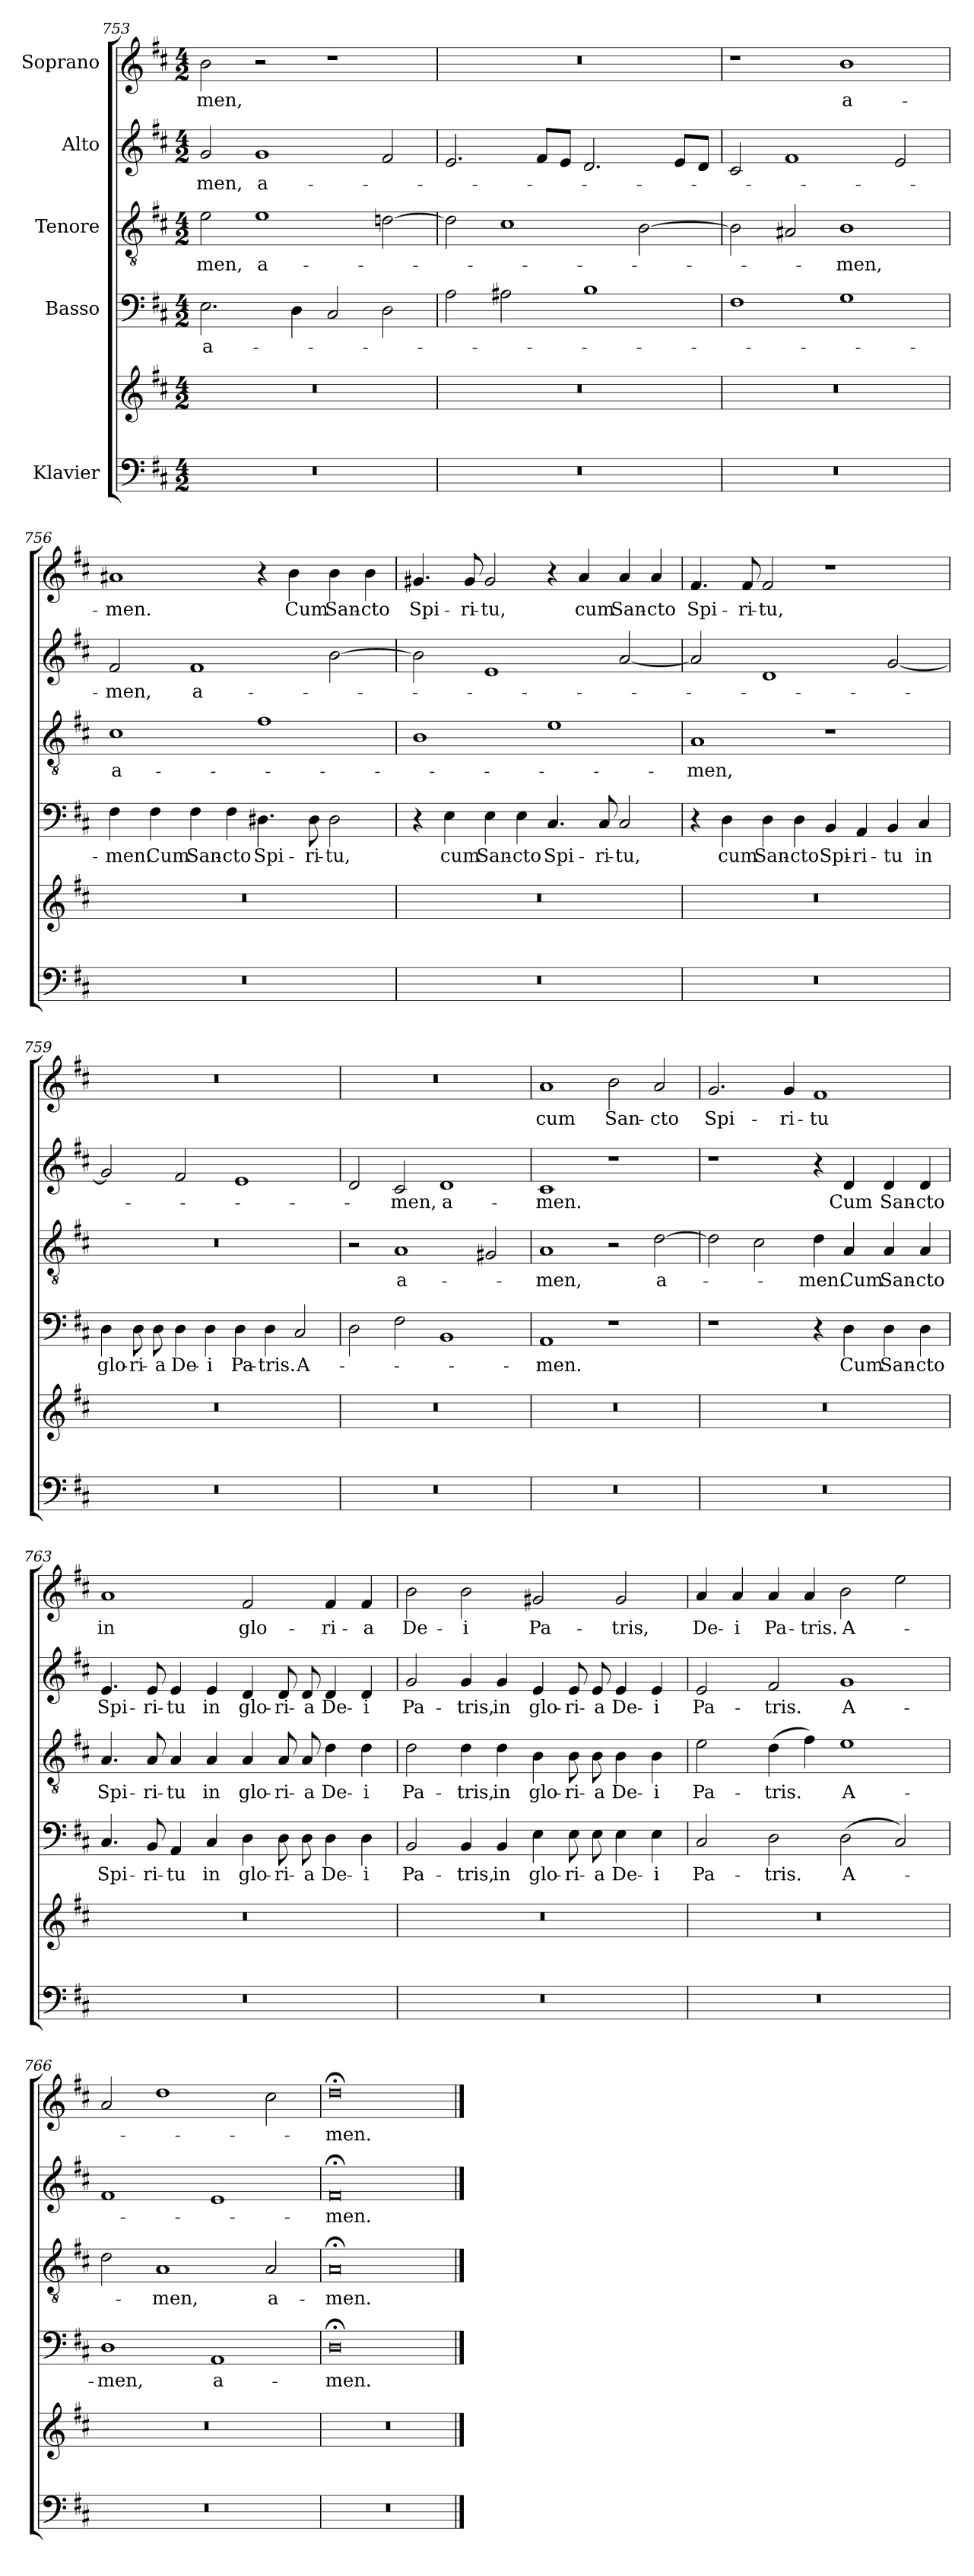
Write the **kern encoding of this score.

**kern	**kern	**kern	**text	**kern	**text	**kern	**text	**kern	**text
*part5	*part5	*part4	*part4	*part3	*part3	*part2	*part2	*part1	*part1
*staff6	*staff5	*staff4	*staff4	*staff3	*staff3	*staff2	*staff2	*staff1	*staff1
*I"Klavier	*	*I"Basso	*	*I"Tenore	*	*I"Alto	*	*I"Soprano	*
!!LO:LB:g=z
*clefF4	*clefG2	*clefF4	*	*clefGv2	*	*clefG2	*	*clefG2	*
*k[f#c#]	*k[f#c#]	*k[f#c#]	*	*k[f#c#]	*	*k[f#c#]	*	*k[f#c#]	*
*M4/2	*M4/2	*M4/2	*	*M4/2	*	*M4/2	*	*M4/2	*
=753	=753	=753	=753	=753	=753	=753	=753	=753	=753
!	!	!	!LO:LY:b	!	!LO:LY:b	!	!LO:LY:b	!	!LO:LY:b
0r	0r	2.E\	a-	2e\	-men,	2g/	-men,	2b\	-men,
!	!	!	!	!	!LO:LY:b	!	!LO:LY:b	!	!
.	.	.	.	1e	a-	1g	a-	2r	.
.	.	4D\	.	.	.	.	.	.	.
.	.	2C#/	.	.	.	.	.	1r	.
.	.	2D\	.	[2dn\	.	2f#/	.	.	.
=754	=754	=754	=754	=754	=754	=754	=754	=754	=754
0r	0r	2A\	.	2d\]	.	2.e/	.	0r	.
.	.	2A#X\	.	1c#	.	.	.	.	.
.	.	.	.	.	.	8f#/L	.	.	.
.	.	.	.	.	.	8e/J	.	.	.
.	.	1B	.	.	.	2.d/	.	.	.
.	.	.	.	[2B\	.	.	.	.	.
.	.	.	.	.	.	8e/L	.	.	.
.	.	.	.	.	.	8d/J	.	.	.
=755	=755	=755	=755	=755	=755	=755	=755	=755	=755
0r	0r	1F#	.	2B\]	.	2c#/	.	1r	.
.	.	.	.	2A#X/	.	1f#	.	.	.
!	!	!	!	!	!LO:LY:b	!	!	!	!LO:LY:b
.	.	1G	.	1B	-men,	.	.	1b	a-
.	.	.	.	.	.	2e/	.	.	.
=756	=756	=756	=756	=756	=756	=756	=756	=756	=756
!	!	!	!LO:LY:b	!	!LO:LY:b	!	!LO:LY:b	!	!LO:LY:b
0r	0r	4F#\	-men.	1c#	a-	2f#/	-men,	1a#X	-men.
!	!	!	!LO:LY:b	!	!	!	!	!	!
.	.	4F#\	Cum	.	.	.	.	.	.
!	!	!	!LO:LY:b	!	!	!	!LO:LY:b	!	!
.	.	4F#\	San-	.	.	1f#	a-	.	.
!	!	!	!LO:LY:b	!	!	!	!	!	!
.	.	4F#\	-cto	.	.	.	.	.	.
!	!	!	!LO:LY:b	!	!	!	!	!	!
.	.	4.D#X\	Spi-	1f#	.	.	.	4r	.
!	!	!	!	!	!	!	!	!	!LO:LY:b
.	.	.	.	.	.	.	.	4b\	Cum
!	!	!	!LO:LY:b	!	!	!	!	!	!
.	.	8D#\	-ri-	.	.	.	.	.	.
!	!	!	!LO:LY:b	!	!	!	!	!	!LO:LY:b
.	.	2D#\	-tu,	.	.	[2b\	.	4b\	San-
!	!	!	!	!	!	!	!	!	!LO:LY:b
.	.	.	.	.	.	.	.	4b\	-cto
!!LO:PB:g=z
=757	=757	=757	=757	=757	=757	=757	=757	=757	=757
!	!	!	!	!	!	!	!	!	!LO:LY:b
0r	0r	4r	.	1B	.	2b\]	.	4.g#X/	Spi-
!	!	!	!LO:LY:b	!	!	!	!	!	!
.	.	4E\	cum	.	.	.	.	.	.
!	!	!	!	!	!	!	!	!	!LO:LY:b
.	.	.	.	.	.	.	.	8g#/	-ri-
!	!	!	!LO:LY:b	!	!	!	!	!	!LO:LY:b
.	.	4E\	San-	.	.	1e	.	2g#/	-tu,
!	!	!	!LO:LY:b	!	!	!	!	!	!
.	.	4E\	-cto	.	.	.	.	.	.
!	!	!	!LO:LY:b	!	!	!	!	!	!
.	.	4.C#/	Spi-	1e	.	.	.	4r	.
!	!	!	!	!	!	!	!	!	!LO:LY:b
.	.	.	.	.	.	.	.	4a/	cum
!	!	!	!LO:LY:b	!	!	!	!	!	!
.	.	8C#/	-ri-	.	.	.	.	.	.
!	!	!	!LO:LY:b	!	!	!	!	!	!LO:LY:b
.	.	2C#/	-tu,	.	.	[2a/	.	4a/	San-
!	!	!	!	!	!	!	!	!	!LO:LY:b
.	.	.	.	.	.	.	.	4a/	-cto
=758	=758	=758	=758	=758	=758	=758	=758	=758	=758
!	!	!	!	!	!LO:LY:b	!	!	!	!LO:LY:b
0r	0r	4r	.	1A	-men,	2a/]	.	4.f#/	Spi-
!	!	!	!LO:LY:b	!	!	!	!	!	!
.	.	4D\	cum	.	.	.	.	.	.
!	!	!	!	!	!	!	!	!	!LO:LY:b
.	.	.	.	.	.	.	.	8f#/	-ri-
!	!	!	!LO:LY:b	!	!	!	!	!	!LO:LY:b
.	.	4D\	San-	.	.	1d	.	2f#/	-tu,
!	!	!	!LO:LY:b	!	!	!	!	!	!
.	.	4D\	-cto	.	.	.	.	.	.
!	!	!	!LO:LY:b	!	!	!	!	!	!
.	.	4BB/	Spi-	1r	.	.	.	1r	.
!	!	!	!LO:LY:b	!	!	!	!	!	!
.	.	4AA/	-ri-	.	.	.	.	.	.
!	!	!	!LO:LY:b	!	!	!	!	!	!
.	.	4BB/	-tu	.	.	[2g/	.	.	.
!	!	!	!LO:LY:b	!	!	!	!	!	!
.	.	4C#/	in	.	.	.	.	.	.
=759	=759	=759	=759	=759	=759	=759	=759	=759	=759
!	!	!	!LO:LY:b	!	!	!	!	!	!
0r	0r	4D\	glo-	0r	.	2g/]	.	0r	.
!	!	!	!LO:LY:b	!	!	!	!	!	!
.	.	8D\	-ri-	.	.	.	.	.	.
!	!	!	!LO:LY:b	!	!	!	!	!	!
.	.	8D\	-a	.	.	.	.	.	.
!	!	!	!LO:LY:b	!	!	!	!	!	!
.	.	4D\	De-	.	.	2f#/	.	.	.
!	!	!	!LO:LY:b	!	!	!	!	!	!
.	.	4D\	-i	.	.	.	.	.	.
!	!	!	!LO:LY:b	!	!	!	!	!	!
.	.	4D\	Pa-	.	.	1e	.	.	.
!	!	!	!LO:LY:b	!	!	!	!	!	!
.	.	4D\	-tris.	.	.	.	.	.	.
!	!	!	!LO:LY:b	!	!	!	!	!	!
.	.	2C#/	A-	.	.	.	.	.	.
!!LO:LB:g=z
=760	=760	=760	=760	=760	=760	=760	=760	=760	=760
0r	0r	2D\	.	2r	.	2d/	.	0r	.
!	!	!	!	!	!LO:LY:b	!	!LO:LY:b	!	!
.	.	2F#\	.	1A	a-	2c#/	-men,	.	.
!	!	!	!	!	!	!	!LO:LY:b	!	!
.	.	1BB	.	.	.	1d	a-	.	.
.	.	.	.	2G#X/	.	.	.	.	.
=761	=761	=761	=761	=761	=761	=761	=761	=761	=761
!	!	!	!LO:LY:b	!	!LO:LY:b	!	!LO:LY:b	!	!LO:LY:b
0r	0r	1AA	-men.	1A	-men,	1c#	-men.	1a	cum
!	!	!	!	!	!	!	!	!	!LO:LY:b
.	.	1r	.	2r	.	1r	.	2b\	San-
!	!	!	!	!	!LO:LY:b	!	!	!	!LO:LY:b
.	.	.	.	[2d\	a-	.	.	2a/	-cto
=762	=762	=762	=762	=762	=762	=762	=762	=762	=762
!	!	!	!	!	!	!	!	!	!LO:LY:b
0r	0r	1r	.	2d\]	.	1r	.	2.g/	Spi-
.	.	.	.	2c#\	.	.	.	.	.
!	!	!	!	!	!	!	!	!	!LO:LY:b
.	.	.	.	.	.	.	.	4g/	-ri-
!	!	!	!	!	!LO:LY:b	!	!	!	!LO:LY:b
.	.	4r	.	4d\	-men.	4r	.	1f#	-tu
!	!	!	!LO:LY:b	!	!LO:LY:b	!	!LO:LY:b	!	!
.	.	4D\	Cum	4A/	Cum	4d/	Cum	.	.
!	!	!	!LO:LY:b	!	!LO:LY:b	!	!LO:LY:b	!	!
.	.	4D\	San-	4A/	San-	4d/	San-	.	.
!	!	!	!LO:LY:b	!	!LO:LY:b	!	!LO:LY:b	!	!
.	.	4D\	-cto	4A/	-cto	4d/	-cto	.	.
=763	=763	=763	=763	=763	=763	=763	=763	=763	=763
!	!	!	!LO:LY:b	!	!LO:LY:b	!	!LO:LY:b	!	!LO:LY:b
0r	0r	4.C#/	Spi-	4.A/	Spi-	4.e/	Spi-	1a	in
!	!	!	!LO:LY:b	!	!LO:LY:b	!	!LO:LY:b	!	!
.	.	8BB/	-ri-	8A/	-ri-	8e/	-ri-	.	.
!	!	!	!LO:LY:b	!	!LO:LY:b	!	!LO:LY:b	!	!
.	.	4AA/	-tu	4A/	-tu	4e/	-tu	.	.
!	!	!	!LO:LY:b	!	!LO:LY:b	!	!LO:LY:b	!	!
.	.	4C#/	in	4A/	in	4e/	in	.	.
!	!	!	!LO:LY:b	!	!LO:LY:b	!	!LO:LY:b	!	!LO:LY:b
.	.	4D\	glo-	4A/	glo-	4d/	glo-	2f#/	glo-
!	!	!	!LO:LY:b	!	!LO:LY:b	!	!LO:LY:b	!	!
.	.	8D\	-ri-	8A/	-ri-	8d/	-ri-	.	.
!	!	!	!LO:LY:b	!	!LO:LY:b	!	!LO:LY:b	!	!
.	.	8D\	-a	8A/	-a	8d/	-a	.	.
!	!	!	!LO:LY:b	!	!LO:LY:b	!	!LO:LY:b	!	!LO:LY:b
.	.	4D\	De-	4d\	De-	4d/	De-	4f#/	-ri-
!	!	!	!LO:LY:b	!	!LO:LY:b	!	!LO:LY:b	!	!LO:LY:b
.	.	4D\	-i	4d\	-i	4d/	-i	4f#/	-a
!!LO:LB:g=z
=764	=764	=764	=764	=764	=764	=764	=764	=764	=764
!	!	!	!LO:LY:b	!	!LO:LY:b	!	!LO:LY:b	!	!LO:LY:b
0r	0r	2BB/	Pa-	2d\	Pa-	2g/	Pa-	2b\	De-
!	!	!	!LO:LY:b	!	!LO:LY:b	!	!LO:LY:b	!	!LO:LY:b
.	.	4BB/	-tris,	4d\	-tris,	4g/	-tris,	2b\	-i
!	!	!	!LO:LY:b	!	!LO:LY:b	!	!LO:LY:b	!	!
.	.	4BB/	in	4d\	in	4g/	in	.	.
!	!	!	!LO:LY:b	!	!LO:LY:b	!	!LO:LY:b	!	!LO:LY:b
.	.	4E\	glo-	4B\	glo-	4e/	glo-	2g#X/	Pa-
!	!	!	!LO:LY:b	!	!LO:LY:b	!	!LO:LY:b	!	!
.	.	8E\	-ri-	8B\	-ri-	8e/	-ri-	.	.
!	!	!	!LO:LY:b	!	!LO:LY:b	!	!LO:LY:b	!	!
.	.	8E\	-a	8B\	-a	8e/	-a	.	.
!	!	!	!LO:LY:b	!	!LO:LY:b	!	!LO:LY:b	!	!LO:LY:b
.	.	4E\	De-	4B\	De-	4e/	De-	2g#/	-tris,
!	!	!	!LO:LY:b	!	!LO:LY:b	!	!LO:LY:b	!	!
.	.	4E\	-i	4B\	-i	4e/	-i	.	.
=765	=765	=765	=765	=765	=765	=765	=765	=765	=765
!	!	!	!LO:LY:b	!	!LO:LY:b	!	!LO:LY:b	!	!LO:LY:b
0r	0r	2C#/	Pa-	2e\	Pa-	2e/	Pa-	4a/	De-
!	!	!	!	!	!	!	!	!	!LO:LY:b
.	.	.	.	.	.	.	.	4a/	-i
!	!	!	!LO:LY:b	!	!LO:LY:b	!	!LO:LY:b	!	!LO:LY:b
.	.	2D\	-tris.	(4d\	-tris.	2f#/	-tris.	4a/	Pa-
!	!	!	!	!	!	!	!	!	!LO:LY:b
.	.	.	.	4f#\)	.	.	.	4a/	-tris.
!	!	!	!LO:LY:b	!	!LO:LY:b	!	!LO:LY:b	!	!LO:LY:b
.	.	(2D\	A-	1e	A-	1g	A-	2b\	A-
.	.	2C#/)	.	.	.	.	.	2ee\	.
=766	=766	=766	=766	=766	=766	=766	=766	=766	=766
!	!	!	!LO:LY:b	!	!	!	!	!	!
0r	0r	1D	-men,	2d\	.	1f#	.	2a/	.
!	!	!	!	!	!LO:LY:b	!	!	!	!
.	.	.	.	1A	-men,	.	.	1dd	.
!	!	!	!LO:LY:b	!	!	!	!	!	!
.	.	1AA	a-	.	.	1e	.	.	.
!	!	!	!	!	!LO:LY:b	!	!	!	!
.	.	.	.	2A/	a-	.	.	2cc#\	.
=767	=767	=767	=767	=767	=767	=767	=767	=767	=767
!	!	!	!LO:LY:b	!	!LO:LY:b	!	!LO:LY:b	!	!LO:LY:b
0r	0r	0D;<	-men.	0A;<	-men.	0f#;<	-men.	0dd;<	-men.
==	==	==	==	==	==	==	==	==	==
*-	*-	*-	*-	*-	*-	*-	*-	*-	*-
